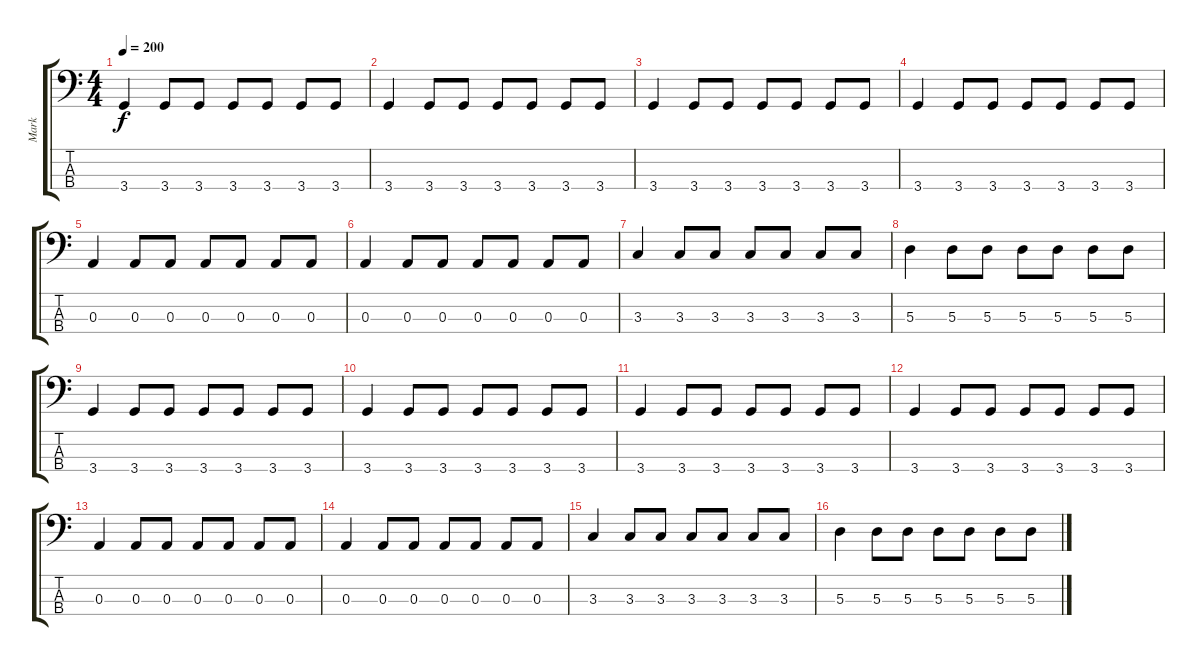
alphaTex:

\track ("Mark" "Mark") {instrument electricbasspick}
\staff {score tabs}
\tuning (G2 D2 A1 E1) {hide}
\ts (4 4)
\tempo 200
\clef f4
\ks c
3.4.4{dy f} 3.4.8 3.4.8 3.4.8 3.4.8 3.4.8 3.4.8 |
3.4.4 3.4.8 3.4.8 3.4.8 3.4.8 3.4.8 3.4.8 |
3.4.4 3.4.8 3.4.8 3.4.8 3.4.8 3.4.8 3.4.8 |
3.4.4 3.4.8 3.4.8 3.4.8 3.4.8 3.4.8 3.4.8 |
0.3.4 0.3.8 0.3.8 0.3.8 0.3.8 0.3.8 0.3.8 |
0.3.4 0.3.8 0.3.8 0.3.8 0.3.8 0.3.8 0.3.8 |
3.3.4 3.3.8 3.3.8 3.3.8 3.3.8 3.3.8 3.3.8 |
5.3.4 5.3.8 5.3.8 5.3.8 5.3.8 5.3.8 5.3.8 |
3.4.4 3.4.8 3.4.8 3.4.8 3.4.8 3.4.8 3.4.8 |
3.4.4 3.4.8 3.4.8 3.4.8 3.4.8 3.4.8 3.4.8 |
3.4.4 3.4.8 3.4.8 3.4.8 3.4.8 3.4.8 3.4.8 |
3.4.4 3.4.8 3.4.8 3.4.8 3.4.8 3.4.8 3.4.8 |
0.3.4 0.3.8 0.3.8 0.3.8 0.3.8 0.3.8 0.3.8 |
0.3.4 0.3.8 0.3.8 0.3.8 0.3.8 0.3.8 0.3.8 |
3.3.4 3.3.8 3.3.8 3.3.8 3.3.8 3.3.8 3.3.8 |
5.3.4 5.3.8 5.3.8 5.3.8 5.3.8 5.3.8 5.3.8
